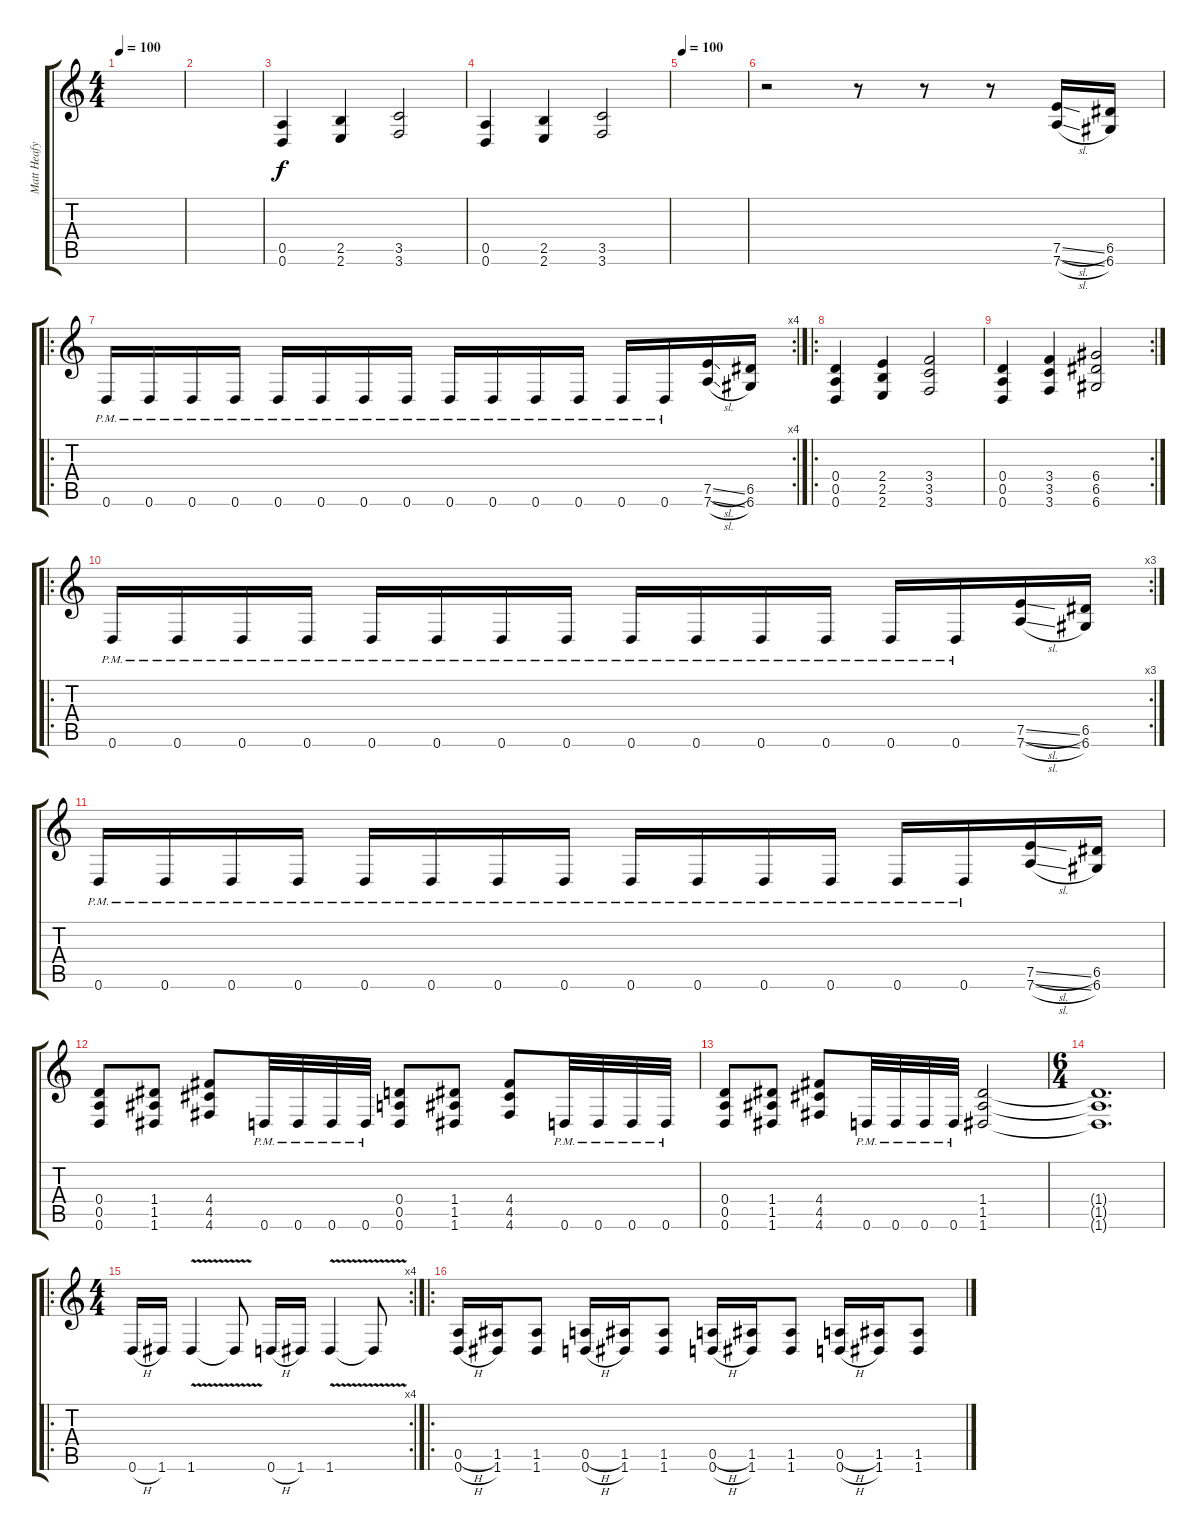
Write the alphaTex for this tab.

\track ("Matt Heafy" "Matt Heafy") {instrument distortionguitar}
\staff {score tabs}
\tuning (E4 B3 G3 D3 A2 D2) {hide}
\ts (4 4)
\tempo 100
\tempo 65
\tempo 100
\clef g2
\ks c
|
|
(0.5 0.6).4 (2.5 2.6).4 (3.5 3.6).2 |
(0.5 0.6).4 (2.5 2.6).4 (3.5 3.6).2 |
\tempo 100
|
r.2 r.8 r.8 r.8 (7.5{sl} 7.6{sl}).16 (6.5 6.6).16 |
\ro
\rc 4
0.6{pm}.16 0.6{pm}.16 0.6{pm}.16 0.6{pm}.16 0.6{pm}.16 0.6{pm}.16 0.6{pm}.16 0.6{pm}.16 0.6{pm}.16 0.6{pm}.16 0.6{pm}.16 0.6{pm}.16 0.6{pm}.16 0.6{pm}.16 (7.5{sl} 7.6{sl}).16 (6.5 6.6).16 |
\ro
(0.4 0.5 0.6).4 (2.4 2.5 2.6).4 (3.4 3.5 3.6).2 |
\rc 2
(0.4 0.5 0.6).4 (3.4 3.5 3.6).4 (6.4 6.5 6.6).2 |
\ro
\rc 3
0.6{pm}.16 0.6{pm}.16 0.6{pm}.16 0.6{pm}.16 0.6{pm}.16 0.6{pm}.16 0.6{pm}.16 0.6{pm}.16 0.6{pm}.16 0.6{pm}.16 0.6{pm}.16 0.6{pm}.16 0.6{pm}.16 0.6{pm}.16 (7.5{sl} 7.6{sl}).16 (6.5 6.6).16 |
0.6{pm}.16 0.6{pm}.16 0.6{pm}.16 0.6{pm}.16 0.6{pm}.16 0.6{pm}.16 0.6{pm}.16 0.6{pm}.16 0.6{pm}.16 0.6{pm}.16 0.6{pm}.16 0.6{pm}.16 0.6{pm}.16 0.6{pm}.16 (7.5{sl} 7.6{sl}).16 (6.5 6.6).16 |
(0.4 0.5 0.6).8 (1.4 1.5 1.6).8 (4.4 4.5 4.6).8 0.6{pm}.32 0.6{pm}.32 0.6{pm}.32 0.6{pm}.32 (0.4 0.5 0.6).8 (1.4 1.5 1.6).8 (4.4 4.5 4.6).8 0.6{pm}.32 0.6{pm}.32 0.6{pm}.32 0.6{pm}.32 |
(0.4 0.5 0.6).8 (1.4 1.5 1.6).8 (4.4 4.5 4.6).8 0.6{pm}.32 0.6{pm}.32 0.6{pm}.32 0.6{pm}.32 (1.4 1.5 1.6).2 |
\ts (6 4)
(1.4{t} 1.5{t} 1.6{t}).1{d} |
\ro
\rc 4
\ts (4 4)
0.6{h}.16 1.6.16 1.6{v}.4 1.6{t}.8 0.6{h}.16 1.6.16 1.6{v}.4 1.6{t}.8 |
\ro
(0.5{h} 0.6{h}).16 (1.5 1.6).16 (1.5 1.6).8 (0.5{h} 0.6{h}).16 (1.5 1.6).16 (1.5 1.6).8 (0.5{h} 0.6{h}).16 (1.5 1.6).16 (1.5 1.6).8 (0.5{h} 0.6{h}).16 (1.5 1.6).16 (1.5 1.6).8
